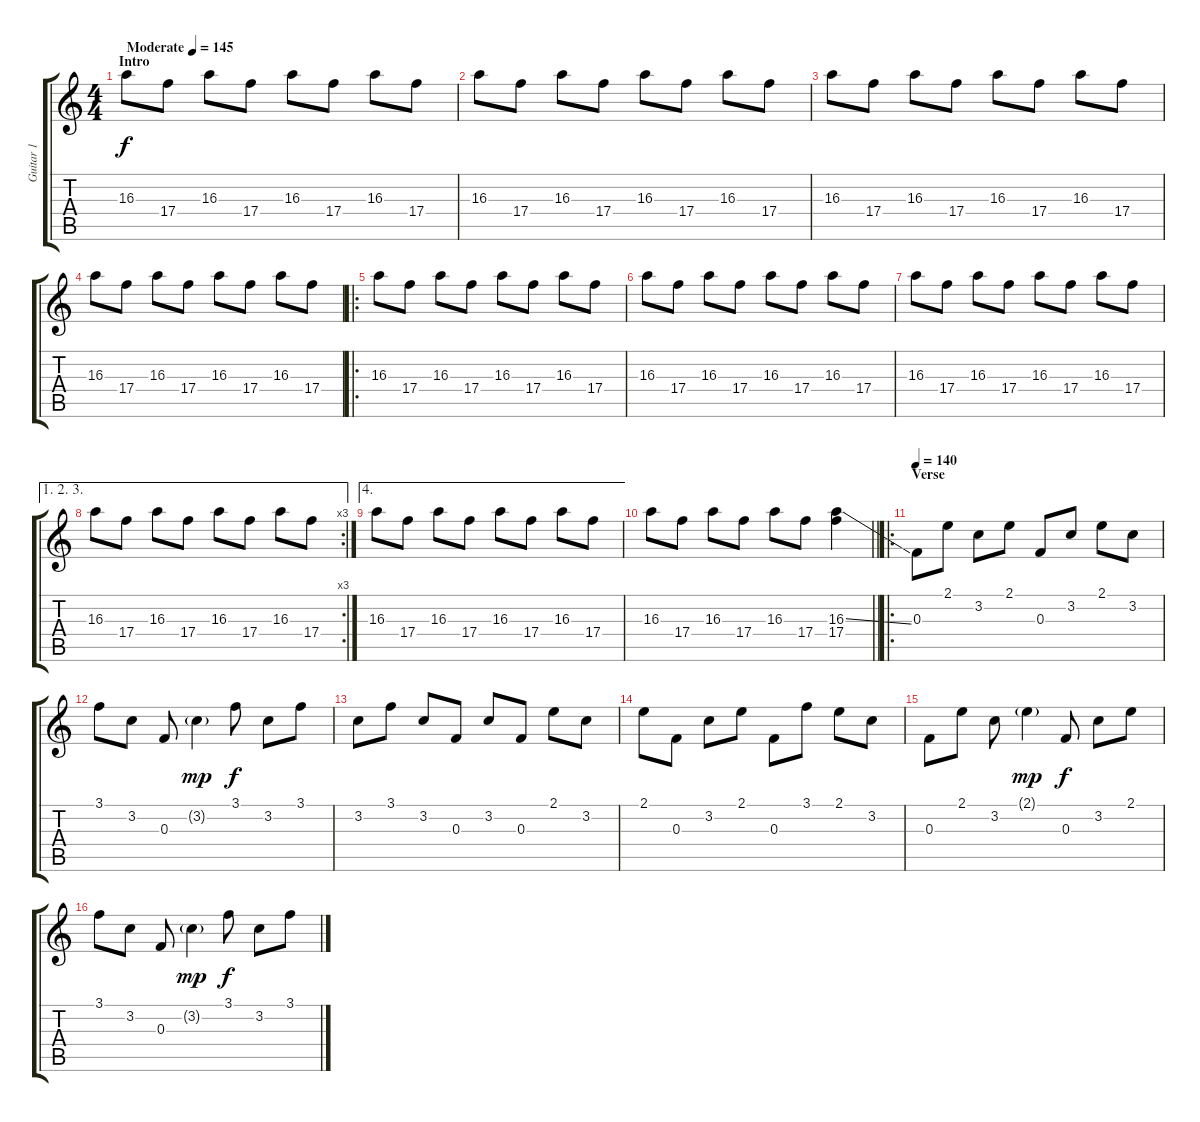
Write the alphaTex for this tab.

\track ("Guitar 1" "Guitar 1") {instrument distortionguitar}
\staff {score tabs}
\tuning (D4 A3 F3 C3 G2 D2) {hide}
\ts (4 4)
\section ("" "Intro")
\tempo (145 "Moderate")
\clef g2
\ks c
16.3.8{dy f instrument distortionguitar} 17.4.8 16.3.8 17.4.8 16.3.8 17.4.8 16.3.8 17.4.8 |
16.3.8 17.4.8 16.3.8 17.4.8 16.3.8 17.4.8 16.3.8 17.4.8 |
16.3.8 17.4.8 16.3.8 17.4.8 16.3.8 17.4.8 16.3.8 17.4.8 |
16.3.8 17.4.8 16.3.8 17.4.8 16.3.8 17.4.8 16.3.8 17.4.8 |
\ro
16.3.8 17.4.8 16.3.8 17.4.8 16.3.8 17.4.8 16.3.8 17.4.8 |
16.3.8 17.4.8 16.3.8 17.4.8 16.3.8 17.4.8 16.3.8 17.4.8 |
16.3.8 17.4.8 16.3.8 17.4.8 16.3.8 17.4.8 16.3.8 17.4.8 |
\ae (1 2 3)
\rc 3
16.3.8 17.4.8 16.3.8 17.4.8 16.3.8 17.4.8 16.3.8 17.4.8 |
\ae 4
16.3.8 17.4.8 16.3.8 17.4.8 16.3.8 17.4.8 16.3.8 17.4.8 |
\barLineRight lightlight
16.3.8 17.4.8 16.3.8 17.4.8 16.3.8 17.4.8 (16.3{ss} 17.4).4 |
\ro
\section ("" "Verse")
\tempo 140
0.3.8{instrument electricguitarclean} 2.1.8 3.2.8 2.1.8 0.3.8 3.2.8 2.1.8 3.2.8 |
3.1.8 3.2.8 0.3.8 3.2{g}.4{dy mp} 3.1.8{dy f} 3.2.8 3.1.8 |
3.2.8 3.1.8 3.2.8 0.3.8 3.2.8 0.3.8 2.1.8 3.2.8 |
2.1.8 0.3.8 3.2.8 2.1.8 0.3.8 3.1.8 2.1.8 3.2.8 |
0.3.8 2.1.8 3.2.8 2.1{g}.4{dy mp} 0.3.8{dy f} 3.2.8 2.1.8 |
3.1.8 3.2.8 0.3.8 3.2{g}.4{dy mp} 3.1.8{dy f} 3.2.8 3.1.8
